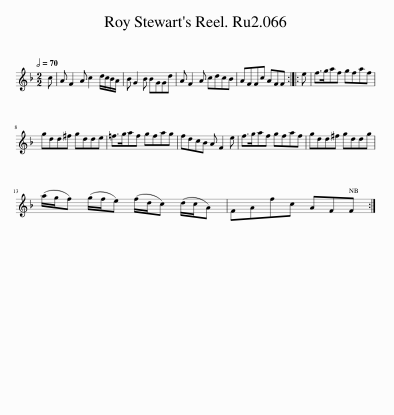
X:1
L:1/8
Q:1/2=70
M:2/2
I:linebreak $
K:F
V:1 treble
V:1
 c | A F2 A c2 d/c/B/A/ | B G2 B BGGd | A F2 A cdcB | AFFc AFF :: %5
 e | f>gaf gfaf |$ gdd^f gdde | =f>gaf gfag | fdcB A F2 e | %10
 f>gaf gfaf | gdd^f gddg |$ (a/g/f) (g/f/e) (f/d/c) (d/c/A) | FAfc AFF :| %14
